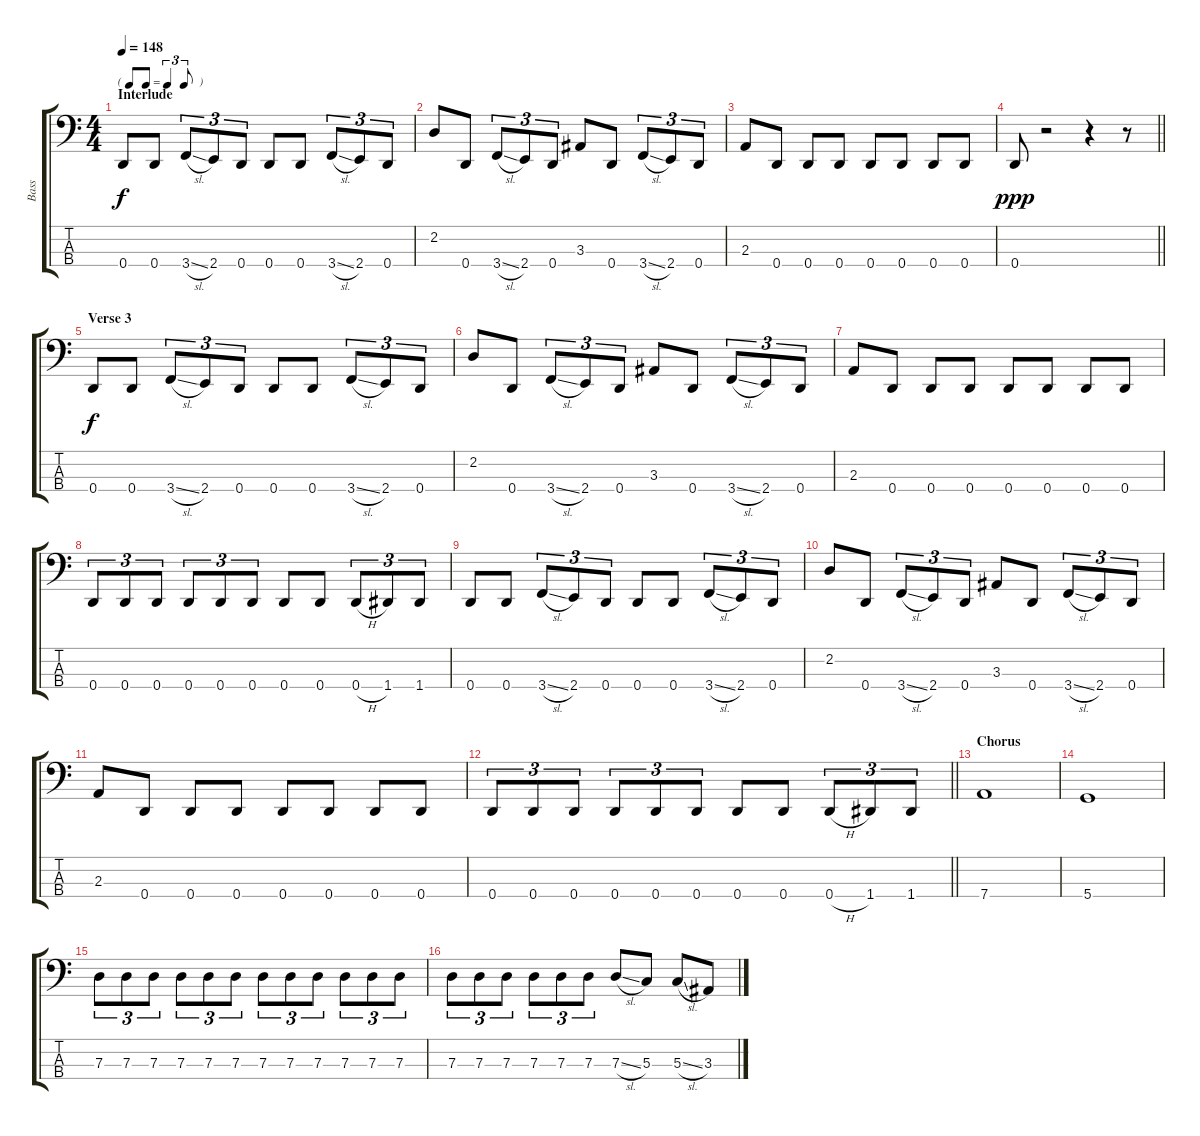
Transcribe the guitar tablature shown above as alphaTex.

\track ("Bass" "Bass") {instrument electricbassfinger}
\staff {score tabs}
\tuning (F2 C2 G1 D1) {hide}
\ts (4 4)
\tf triplet8th
\section ("" "Interlude")
\tempo 148
\clef f4
\ks c
0.4.8{dy f} 0.4.8 3.4{sl}.8{tu (3 2)} 2.4.8{tu (3 2)} 0.4.8{tu (3 2)} 0.4.8 0.4.8 3.4{sl}.8{tu (3 2)} 2.4.8{tu (3 2)} 0.4.8{tu (3 2)} |
2.2.8 0.4.8 3.4{sl}.8{tu (3 2)} 2.4.8{tu (3 2)} 0.4.8{tu (3 2)} 3.3.8 0.4.8 3.4{sl}.8{tu (3 2)} 2.4.8{tu (3 2)} 0.4.8{tu (3 2)} |
2.3.8 0.4.8 0.4.8 0.4.8 0.4.8 0.4.8 0.4.8 0.4.8 |
\barLineRight lightlight
0.4.8{dy ppp} r.2 r.4 r.8 |
\section ("" "Verse 3")
0.4.8{dy f} 0.4.8 3.4{sl}.8{tu (3 2)} 2.4.8{tu (3 2)} 0.4.8{tu (3 2)} 0.4.8 0.4.8 3.4{sl}.8{tu (3 2)} 2.4.8{tu (3 2)} 0.4.8{tu (3 2)} |
2.2.8 0.4.8 3.4{sl}.8{tu (3 2)} 2.4.8{tu (3 2)} 0.4.8{tu (3 2)} 3.3.8 0.4.8 3.4{sl}.8{tu (3 2)} 2.4.8{tu (3 2)} 0.4.8{tu (3 2)} |
2.3.8 0.4.8 0.4.8 0.4.8 0.4.8 0.4.8 0.4.8 0.4.8 |
0.4.8{tu (3 2)} 0.4.8{tu (3 2)} 0.4.8{tu (3 2)} 0.4.8{tu (3 2)} 0.4.8{tu (3 2)} 0.4.8{tu (3 2)} 0.4.8 0.4.8 0.4{h}.8{tu (3 2)} 1.4.8{tu (3 2)} 1.4.8{tu (3 2)} |
0.4.8 0.4.8 3.4{sl}.8{tu (3 2)} 2.4.8{tu (3 2)} 0.4.8{tu (3 2)} 0.4.8 0.4.8 3.4{sl}.8{tu (3 2)} 2.4.8{tu (3 2)} 0.4.8{tu (3 2)} |
2.2.8 0.4.8 3.4{sl}.8{tu (3 2)} 2.4.8{tu (3 2)} 0.4.8{tu (3 2)} 3.3.8 0.4.8 3.4{sl}.8{tu (3 2)} 2.4.8{tu (3 2)} 0.4.8{tu (3 2)} |
2.3.8 0.4.8 0.4.8 0.4.8 0.4.8 0.4.8 0.4.8 0.4.8 |
\barLineRight lightlight
0.4.8{tu (3 2)} 0.4.8{tu (3 2)} 0.4.8{tu (3 2)} 0.4.8{tu (3 2)} 0.4.8{tu (3 2)} 0.4.8{tu (3 2)} 0.4.8 0.4.8 0.4{h}.8{tu (3 2)} 1.4.8{tu (3 2)} 1.4.8{tu (3 2)} |
\section ("" "Chorus")
7.4.1 |
5.4.1 |
7.3.8{tu (3 2)} 7.3.8{tu (3 2)} 7.3.8{tu (3 2)} 7.3.8{tu (3 2)} 7.3.8{tu (3 2)} 7.3.8{tu (3 2)} 7.3.8{tu (3 2)} 7.3.8{tu (3 2)} 7.3.8{tu (3 2)} 7.3.8{tu (3 2)} 7.3.8{tu (3 2)} 7.3.8{tu (3 2)} |
7.3.8{tu (3 2)} 7.3.8{tu (3 2)} 7.3.8{tu (3 2)} 7.3.8{tu (3 2)} 7.3.8{tu (3 2)} 7.3.8{tu (3 2)} 7.3{sl}.8 5.3.8 5.3{sl}.8 3.3.8
